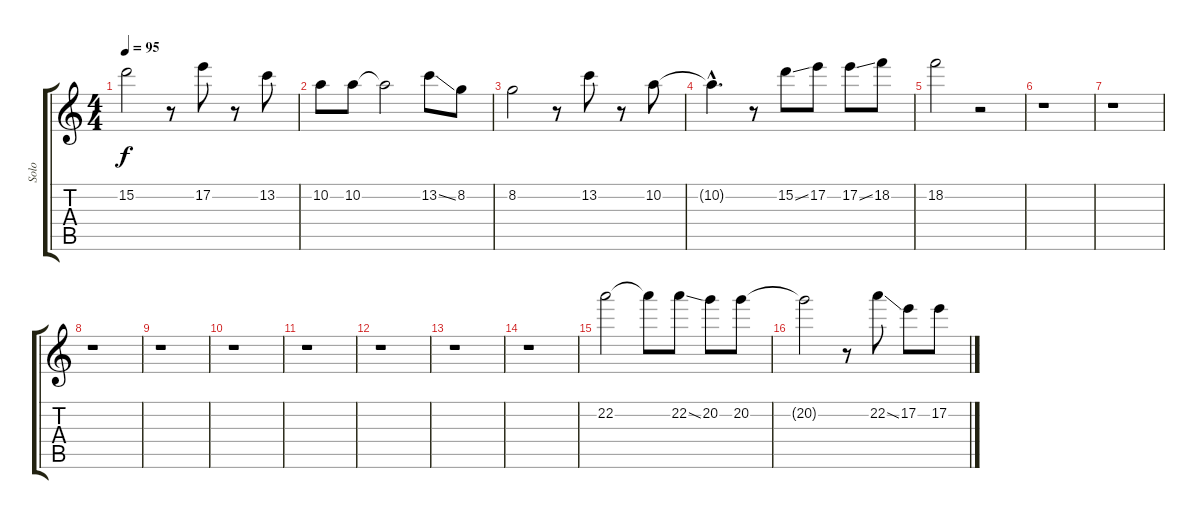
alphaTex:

\track ("Solo" "Solo") {instrument overdrivenguitar}
\staff {score tabs}
\tuning (E4 B3 G3 D3 A2 E2) {hide}
\ts (4 4)
\tempo 95
\clef g2
\ks c
15.2.2{dy f} r.8 17.2.8 r.8 13.2.8 |
10.2.8 10.2.8 10.2{t}.2 13.2{ss}.8 8.2.8 |
8.2.2 r.8 13.2.8 r.8 10.2.8 |
10.2{hac t}.4{d} r.8 15.2{ss}.8 17.2.8 17.2{ss}.8 18.2.8 |
18.2.2 r.2 |
r.1 |
r.1 |
r.1 |
r.1 |
r.1 |
r.1 |
r.1 |
r.1 |
r.1 |
22.2.2 22.2{t}.8 22.2{ss}.8 20.2.8 20.2.8 |
20.2{t}.2 r.8 22.2{ss}.8 17.2.8 17.2.8
